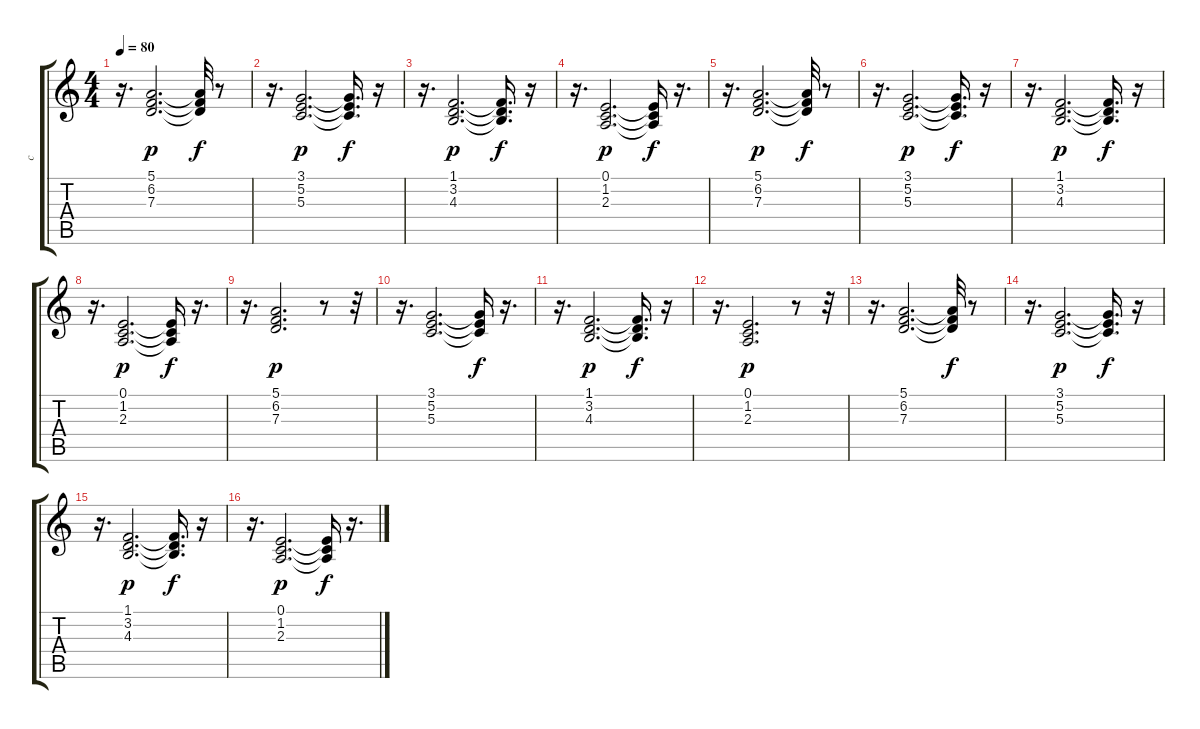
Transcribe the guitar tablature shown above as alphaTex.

\track ("c       " "c       ") {instrument pad6metallic}
\staff {score tabs}
\tuning (E4 B3 G3 D3 A2 E2) {hide}
\ts (4 4)
\tempo 80
\clef g2
\ks c
r.16{d dy p} (5.1 6.2 7.3).2{d} (5.1{t} 6.2{t} 7.3{t}).32{dy f} r.8 |
r.16{d} (3.1 5.2 5.3).2{d dy p} (3.1{t} 5.2{t} 5.3{t}).16{d dy f} r.16 |
r.16{d} (1.1 3.2 4.3).2{d dy p} (1.1{t} 3.2{t} 4.3{t}).16{d dy f} r.16 |
r.16{d} (0.1 1.2 2.3).2{d dy p} (0.1{t} 1.2{t} 2.3{t}).16{dy f} r.16{d} |
r.16{d} (5.1 6.2 7.3).2{d dy p} (5.1{t} 6.2{t} 7.3{t}).32{dy f} r.8 |
r.16{d} (3.1 5.2 5.3).2{d dy p} (3.1{t} 5.2{t} 5.3{t}).16{d dy f} r.16 |
r.16{d} (1.1 3.2 4.3).2{d dy p} (1.1{t} 3.2{t} 4.3{t}).16{d dy f} r.16 |
r.16{d} (0.1 1.2 2.3).2{d dy p} (0.1{t} 1.2{t} 2.3{t}).16{dy f} r.16{d} |
r.16{d} (5.1 6.2 7.3).2{d dy p} r.8 r.32 |
r.16{d} (3.1 5.2 5.3).2{d} (3.1{t} 5.2{t} 5.3{t}).16{dy f} r.16{d} |
r.16{d} (1.1 3.2 4.3).2{d dy p} (1.1{t} 3.2{t} 4.3{t}).16{d dy f} r.16 |
r.16{d} (0.1 1.2 2.3).2{d dy p} r.8 r.32 |
r.16{d} (5.1 6.2 7.3).2{d} (5.1{t} 6.2{t} 7.3{t}).32{dy f} r.8 |
r.16{d} (3.1 5.2 5.3).2{d dy p} (3.1{t} 5.2{t} 5.3{t}).16{d dy f} r.16 |
r.16{d} (1.1 3.2 4.3).2{d dy p} (1.1{t} 3.2{t} 4.3{t}).16{d dy f} r.16 |
r.16{d} (0.1 1.2 2.3).2{d dy p} (0.1{t} 1.2{t} 2.3{t}).16{dy f} r.16{d}
